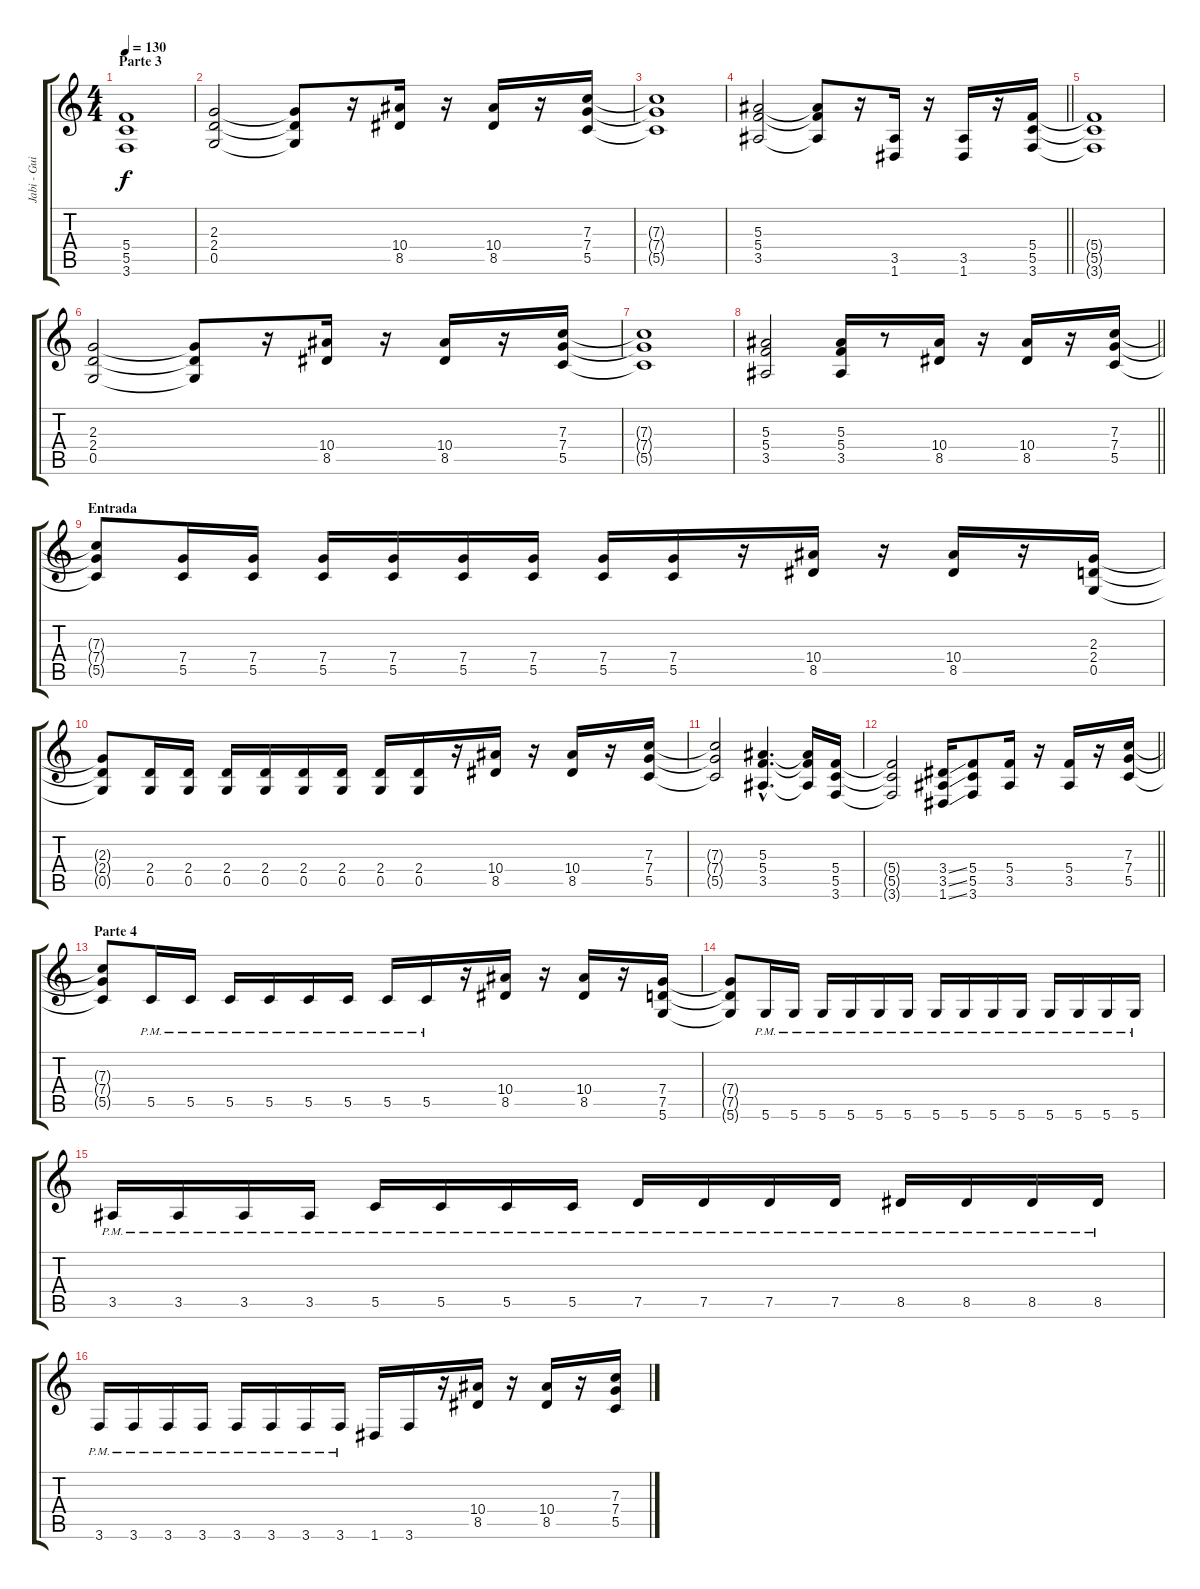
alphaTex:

\track ("Jabi - Guitarra 2" "Jabi - Gui") {instrument distortionguitar}
\staff {score tabs}
\tuning (D4 A3 F3 C3 G2 D2) {hide}
\ts (4 4)
\section ("" "Parte 3")
\tempo 130
\clef g2
\ks c
(5.4{t} 5.5{t} 3.6{t}).1{dy f} |
(2.3 2.4 0.5).2 (2.3{t} 2.4{t} 0.5{t}).8 r.16 (10.4 8.5).16 r.16 (10.4 8.5).16 r.16 (7.3 7.4 5.5).16 |
(7.3{t} 7.4{t} 5.5{t}).1 |
\barLineRight lightlight
(5.3 5.4 3.5).2 (5.3{t} 5.4{t} 3.5{t}).8 r.16 (3.5 1.6).16 r.16 (3.5 1.6).16 r.16 (5.4 5.5 3.6).16 |
(5.4{t} 5.5{t} 3.6{t}).1 |
(2.3 2.4 0.5).2 (2.3{t} 2.4{t} 0.5{t}).8 r.16 (10.4 8.5).16 r.16 (10.4 8.5).16 r.16 (7.3 7.4 5.5).16 |
(7.3{t} 7.4{t} 5.5{t}).1 |
\barLineRight lightlight
(5.3 5.4 3.5).2 (5.3 5.4 3.5).16 r.8 (10.4 8.5).16 r.16 (10.4 8.5).16 r.16 (7.3 7.4 5.5).16 |
\section ("" "Entrada")
(7.3{t} 7.4{t} 5.5{t}).8 (7.4 5.5).16 (7.4 5.5).16 (7.4 5.5).16 (7.4 5.5).16 (7.4 5.5).16 (7.4 5.5).16 (7.4 5.5).16 (7.4 5.5).16 r.16 (10.4 8.5).16 r.16 (10.4 8.5).16 r.16 (2.3 2.4 0.5).16 |
(2.3{t} 2.4{t} 0.5{t}).8 (2.4 0.5).16 (2.4 0.5).16 (2.4 0.5).16 (2.4 0.5).16 (2.4 0.5).16 (2.4 0.5).16 (2.4 0.5).16 (2.4 0.5).16 r.16 (10.4 8.5).16 r.16 (10.4 8.5).16 r.16 (7.3 7.4 5.5).16 |
(7.3{t} 7.4{t} 5.5{t}).2 (5.3{hac} 5.4{hac} 3.5{hac}).4{d} (5.3{t} 5.4{t} 3.5{t}).16 (5.4 5.5 3.6).16 |
\barLineRight lightlight
(5.4{t} 5.5{t} 3.6{t}).2 (3.4{ss} 3.5{ss} 1.6{ss}).16 (5.4 5.5 3.6).8 (5.4 3.5).16 r.16 (5.4 3.5).16 r.16 (7.3 7.4 5.5).16 |
\section ("" "Parte 4")
(7.3{t} 7.4{t} 5.5{t}).8 5.5{pm}.16 5.5{pm}.16 5.5{pm}.16 5.5{pm}.16 5.5{pm}.16 5.5{pm}.16 5.5{pm}.16 5.5{pm}.16 r.16 (10.4 8.5).16 r.16 (10.4 8.5).16 r.16 (7.4 7.5 5.6).16 |
(7.4{t} 7.5{t} 5.6{t}).8 5.6{pm}.16 5.6{pm}.16 5.6{pm}.16 5.6{pm}.16 5.6{pm}.16 5.6{pm}.16 5.6{pm}.16 5.6{pm}.16 5.6{pm}.16 5.6{pm}.16 5.6{pm}.16 5.6{pm}.16 5.6{pm}.16 5.6{pm}.16 |
3.5{pm}.16 3.5{pm}.16 3.5{pm}.16 3.5{pm}.16 5.5{pm}.16 5.5{pm}.16 5.5{pm}.16 5.5{pm}.16 7.5{pm}.16 7.5{pm}.16 7.5{pm}.16 7.5{pm}.16 8.5{pm}.16 8.5{pm}.16 8.5{pm}.16 8.5{pm}.16 |
3.6{pm}.16 3.6{pm}.16 3.6{pm}.16 3.6{pm}.16 3.6{pm}.16 3.6{pm}.16 3.6{pm}.16 3.6{pm}.16 1.6.16 3.6.16 r.16 (10.4 8.5).16 r.16 (10.4 8.5).16 r.16 (7.3 7.4 5.5).16
